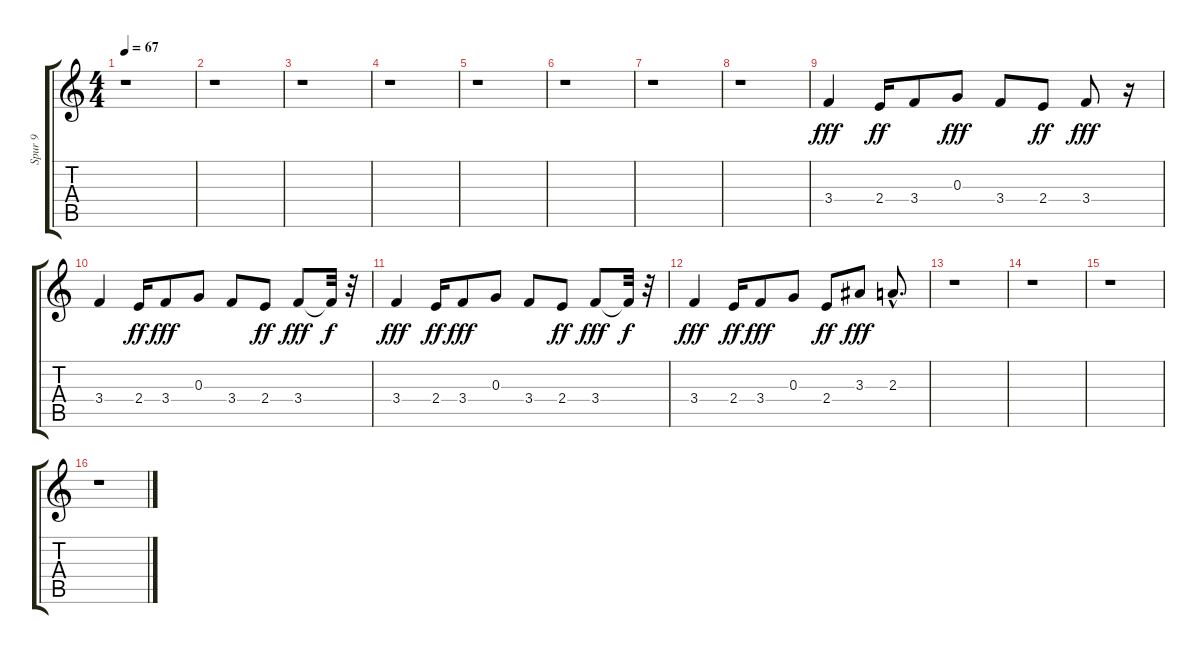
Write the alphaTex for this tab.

\track ("Spur 9" "Spur 9") {instrument acousticguitarnylon}
\staff {score tabs}
\tuning (E4 B3 G3 D3 A2 E2) {hide}
\ts (4 4)
\tempo 67
\clef g2
\ks c
r.1{dy fff instrument acousticguitarnylon} |
r.1 |
r.1 |
r.1 |
r.1 |
r.1 |
r.1 |
r.1 |
3.4.4 2.4.16{dy ff} 3.4.8 0.3.8{dy fff} 3.4.8 2.4.8{dy ff} 3.4.8{dy fff} r.16 |
3.4.4 2.4.16{dy ff} 3.4.8{dy fff} 0.3.8 3.4.8 2.4.8{dy ff} 3.4.8{dy fff} 3.4{t}.32{dy f} r.32 |
3.4.4{dy fff} 2.4.16{dy ff} 3.4.8{dy fff} 0.3.8 3.4.8 2.4.8{dy ff} 3.4.8{dy fff} 3.4{t}.32{dy f} r.32 |
3.4.4{dy fff} 2.4.16{dy ff} 3.4.8{dy fff} 0.3.8 2.4.8{dy ff} 3.3.8{dy fff} 2.3{hac}.8{d} |
r.1 |
r.1 |
r.1 |
r.1
